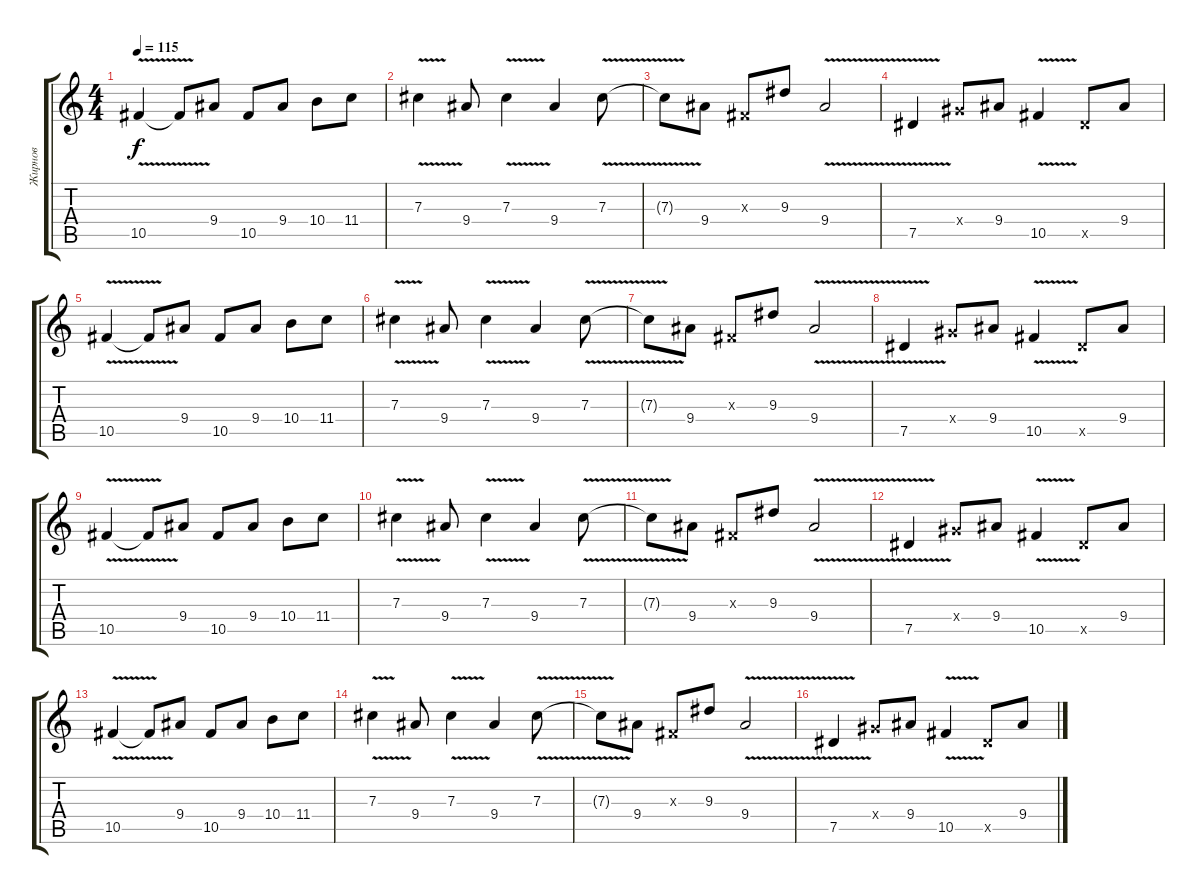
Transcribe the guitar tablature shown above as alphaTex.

\track ("Жирнов" "Жирнов") {instrument electricguitarjazz}
\staff {score tabs}
\tuning (Eb4 Bb3 Gb3 Db3 Ab2 Eb2) {hide}
\ts (4 4)
\tempo 115
\clef g2
\ks c
10.5{v}.4{dy f} 10.5{t}.8 9.4.8 10.5.8 9.4.8 10.4.8 11.4.8 |
7.3{v}.4{instrument overdrivenguitar} 9.4.8 7.3{v}.4 9.4.4 7.3{v}.8 |
7.3{t}.8 9.4.8 0.3{x}.8 9.3.8 9.4{v}.2 |
7.5{v}.4 7.4{x}.8 9.4.8 10.5{v}.4 7.5{x}.8 9.4.8 |
10.5{v}.4 10.5{t}.8 9.4.8 10.5.8 9.4.8 10.4.8 11.4.8 |
7.3{v}.4{instrument overdrivenguitar} 9.4.8 7.3{v}.4 9.4.4 7.3{v}.8 |
7.3{t}.8 9.4.8 0.3{x}.8 9.3.8 9.4{v}.2 |
7.5{v}.4 7.4{x}.8 9.4.8 10.5{v}.4 7.5{x}.8 9.4.8 |
10.5{v}.4 10.5{t}.8 9.4.8 10.5.8 9.4.8 10.4.8 11.4.8 |
7.3{v}.4{instrument overdrivenguitar} 9.4.8 7.3{v}.4 9.4.4 7.3{v}.8 |
7.3{t}.8 9.4.8 0.3{x}.8 9.3.8 9.4{v}.2 |
7.5{v}.4 7.4{x}.8 9.4.8 10.5{v}.4 7.5{x}.8 9.4.8 |
10.5{v}.4 10.5{t}.8 9.4.8 10.5.8 9.4.8 10.4.8 11.4.8 |
7.3{v}.4{instrument overdrivenguitar} 9.4.8 7.3{v}.4 9.4.4 7.3{v}.8 |
7.3{t}.8 9.4.8 0.3{x}.8 9.3.8 9.4{v}.2 |
7.5{v}.4 7.4{x}.8 9.4.8 10.5{v}.4 7.5{x}.8 9.4.8
